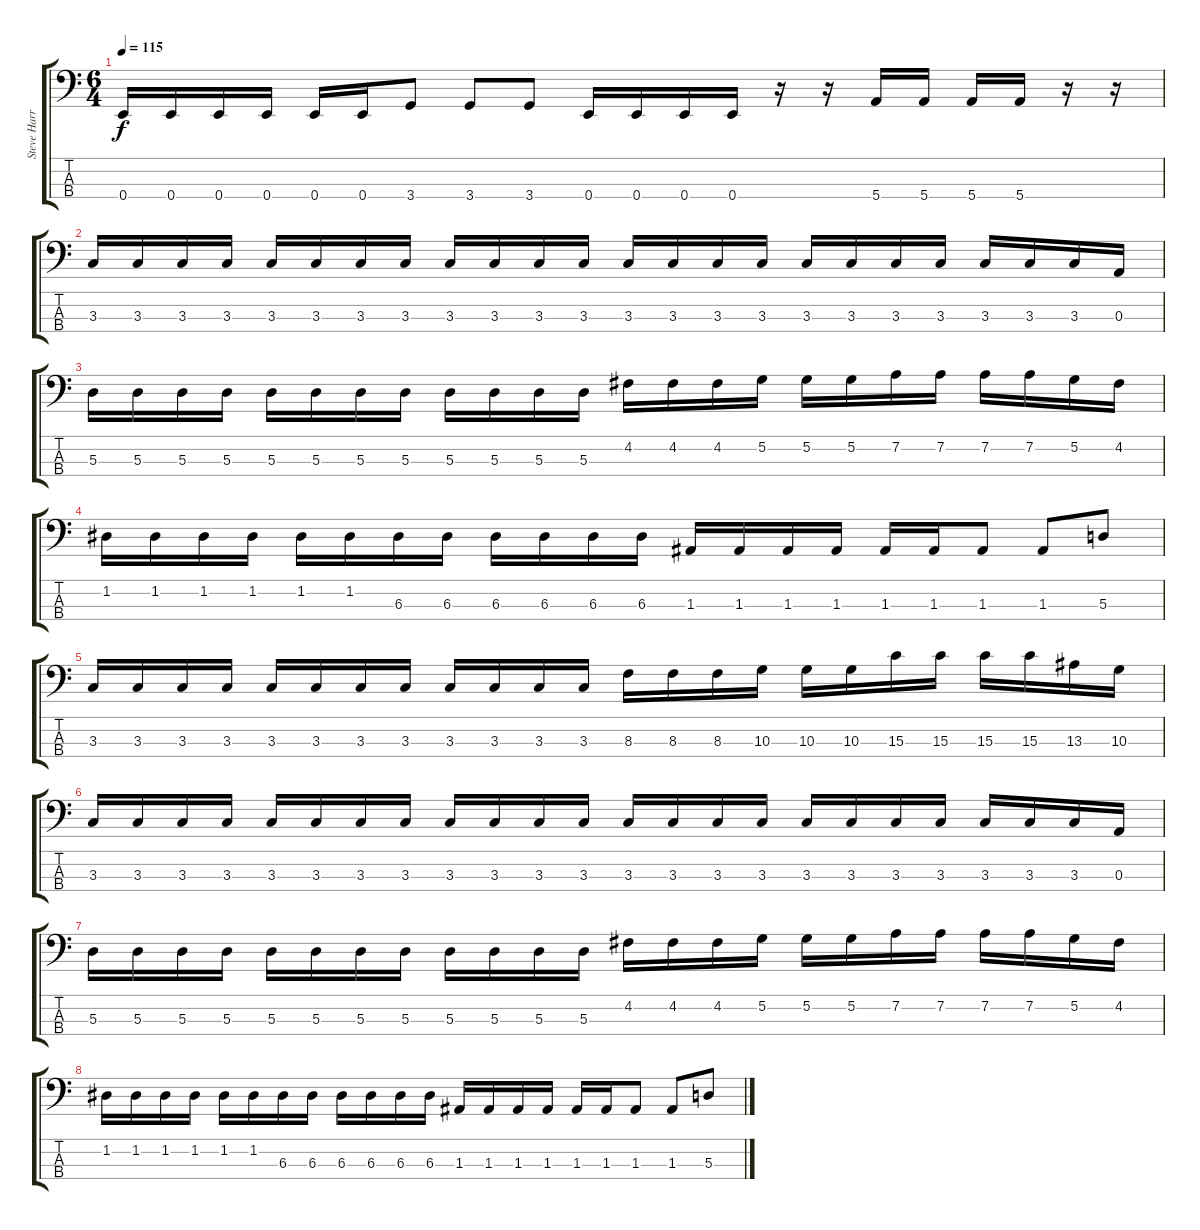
\track ("Steve Harris" "Steve Harr") {instrument electricbassfinger}
\staff {score tabs}
\tuning (G2 D2 A1 E1) {hide}
\ts (6 4)
\tempo 115
\clef f4
\ks c
0.4.16{dy f} 0.4.16 0.4.16 0.4.16 0.4.16 0.4.16 3.4.8 3.4.8 3.4.8 0.4.16 0.4.16 0.4.16 0.4.16 r.16 r.16 5.4.16 5.4.16 5.4.16 5.4.16 r.16 r.16 |
3.3.16 3.3.16 3.3.16 3.3.16 3.3.16 3.3.16 3.3.16 3.3.16 3.3.16 3.3.16 3.3.16 3.3.16 3.3.16 3.3.16 3.3.16 3.3.16 3.3.16 3.3.16 3.3.16 3.3.16 3.3.16 3.3.16 3.3.16 0.3.16 |
5.3.16 5.3.16 5.3.16 5.3.16 5.3.16 5.3.16 5.3.16 5.3.16 5.3.16 5.3.16 5.3.16 5.3.16 4.2.16 4.2.16 4.2.16 5.2.16 5.2.16 5.2.16 7.2.16 7.2.16 7.2.16 7.2.16 5.2.16 4.2.16 |
1.2.16 1.2.16 1.2.16 1.2.16 1.2.16 1.2.16 6.3.16 6.3.16 6.3.16 6.3.16 6.3.16 6.3.16 1.3.16 1.3.16 1.3.16 1.3.16 1.3.16 1.3.16 1.3.8 1.3.8 5.3.8 |
3.3.16 3.3.16 3.3.16 3.3.16 3.3.16 3.3.16 3.3.16 3.3.16 3.3.16 3.3.16 3.3.16 3.3.16 8.3.16 8.3.16 8.3.16 10.3.16 10.3.16 10.3.16 15.3.16 15.3.16 15.3.16 15.3.16 13.3.16 10.3.16 |
3.3.16 3.3.16 3.3.16 3.3.16 3.3.16 3.3.16 3.3.16 3.3.16 3.3.16 3.3.16 3.3.16 3.3.16 3.3.16 3.3.16 3.3.16 3.3.16 3.3.16 3.3.16 3.3.16 3.3.16 3.3.16 3.3.16 3.3.16 0.3.16 |
5.3.16 5.3.16 5.3.16 5.3.16 5.3.16 5.3.16 5.3.16 5.3.16 5.3.16 5.3.16 5.3.16 5.3.16 4.2.16 4.2.16 4.2.16 5.2.16 5.2.16 5.2.16 7.2.16 7.2.16 7.2.16 7.2.16 5.2.16 4.2.16 |
1.2.16 1.2.16 1.2.16 1.2.16 1.2.16 1.2.16 6.3.16 6.3.16 6.3.16 6.3.16 6.3.16 6.3.16 1.3.16 1.3.16 1.3.16 1.3.16 1.3.16 1.3.16 1.3.8 1.3.8 5.3.8
